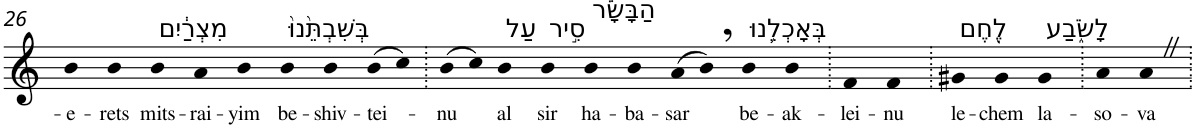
**kern	**text
*part1	*part1
*staff1	*staff1
*I"Piano	*
*I'Pno	*
!!LO:PB:g=z
*clefG2	*
*k[]	*
=26	=26
!	!LO:LY:b
4b	-e-
!	!LO:LY:b
4b	-rets
!LO:TX:a:t=מִצְרַ֔יִם	!
!	!LO:LY:b
4b	mits-
!	!LO:LY:b
4a	-rai-
!	!LO:LY:b
4b	-yim
!LO:TX:a:t=בְּשִׁבְתֵּ֙נוּ֙	!
!	!LO:LY:b
4b	be-
!	!LO:LY:b
4b	-shiv-
!	!LO:LY:b
(>8b	-tei-
8cc)	.
=27.	=27.
!	!LO:LY:b
(>8b	-nu
8cc)	.
!LO:TX:a:t=עַל	!
!	!LO:LY:b
4b	al
!LO:TX:a:t=סִ֣יר	!
!	!LO:LY:b
4b	sir
!LO:TX:a:t=הַבָּשָׂ֔ר	!
!	!LO:LY:b
4b	ha-
!	!LO:LY:b
4b	-ba-
!	!LO:LY:b
(>8a	-sar
8b,)	.
!LO:TX:a:t=בְּאָכְלֵ֥נוּ	!
!	!LO:LY:b
4b	be-
!	!LO:LY:b
4b	-ak-
=28.	=28.
!	!LO:LY:b
4f	-lei-
!	!LO:LY:b
4f	-nu
=29.	=29.
!LO:TX:a:t=לֶ֖חֶם	!
!	!LO:LY:b
4g#X	le-
!	!LO:LY:b
4g#	-chem
!LO:TX:a:t=לָשֹׂ֑בַע	!
!	!LO:LY:b
4g#	la-
=30.	=30.
!	!LO:LY:b
4a	-so-
!	!LO:LY:b
4aZ	-va
=.	=.
*-	*-
